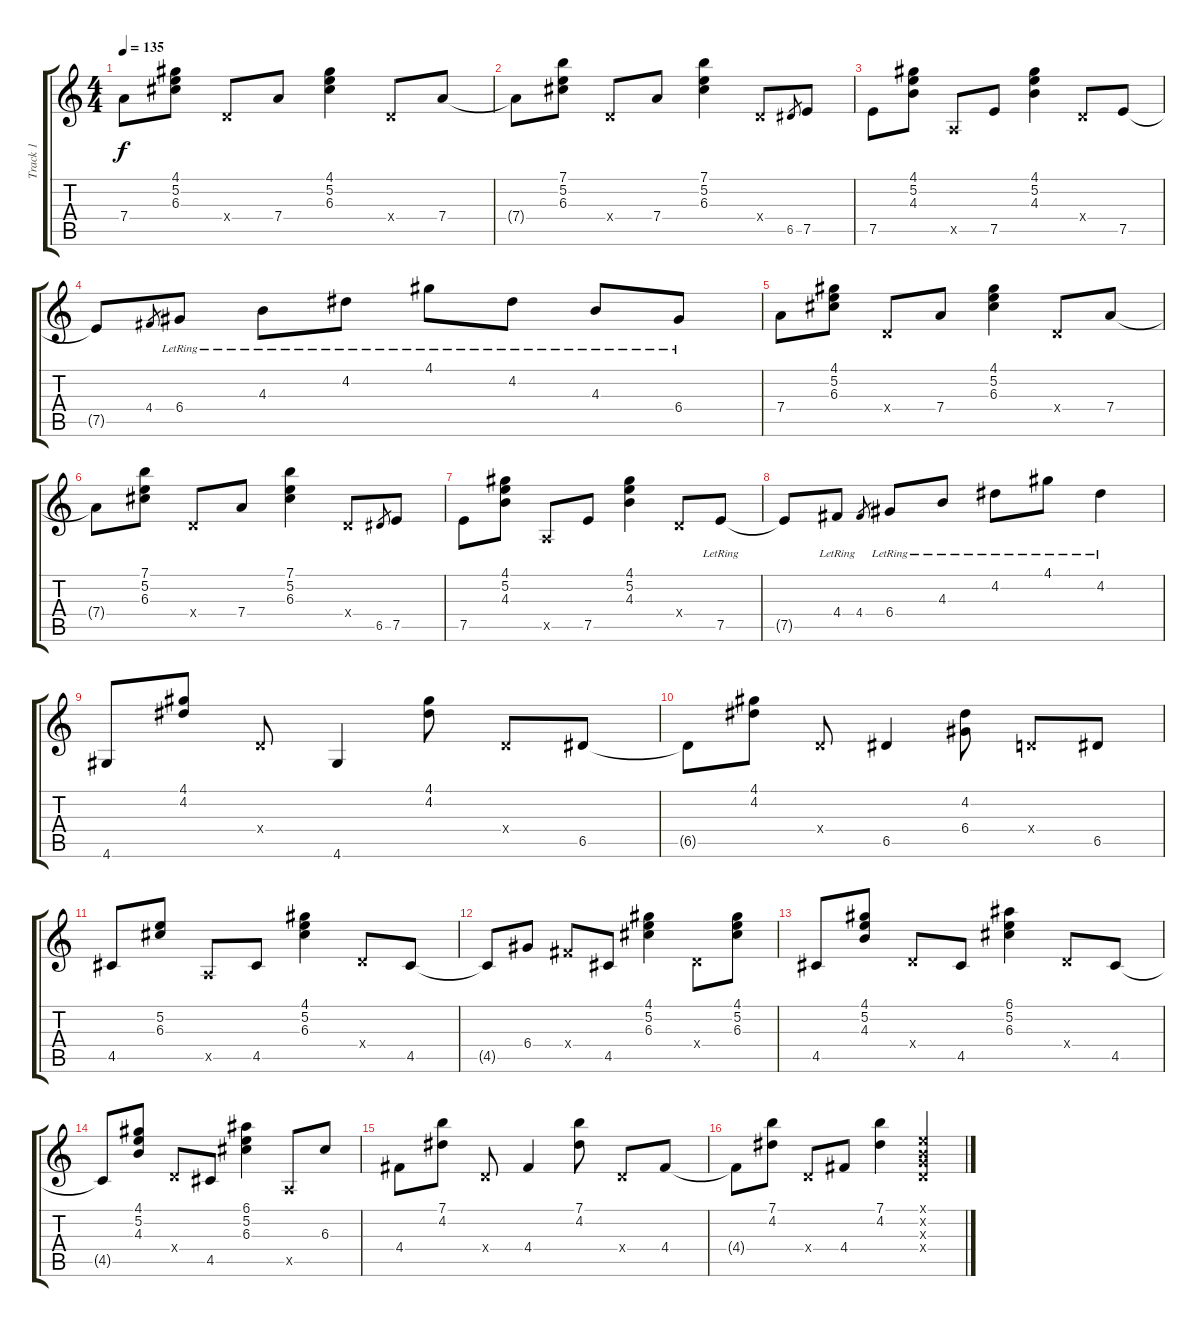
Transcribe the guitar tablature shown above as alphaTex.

\track ("Track 1" "Track 1") {instrument acousticguitarsteel}
\staff {score tabs}
\tuning (E4 B3 G3 D3 A2 E2) {hide}
\ts (4 4)
\tempo 135
\clef g2
\ks c
7.4.8{dy f} (4.1 5.2 6.3).8 0.4{x}.8 7.4.8 (4.1 5.2 6.3).4 0.4{x}.8 7.4.8 |
7.4{t}.8 (7.1 5.2 6.3).8 0.4{x}.8 7.4.8 (7.1 5.2 6.3).4 0.4{x}.8 6.5.8{gr} 7.5.8 |
7.5.8 (4.1 5.2 4.3).8 0.5{x}.8 7.5.8 (4.1 5.2 4.3).4 0.4{x}.8 7.5.8 |
7.5{t}.8 4.4.8{gr} 6.4{lr}.8 4.3{lr}.8 4.2{lr}.8 4.1{lr}.8 4.2{lr}.8 4.3{lr}.8 6.4{lr}.8 |
7.4.8 (4.1 5.2 6.3).8 0.4{x}.8 7.4.8 (4.1 5.2 6.3).4 0.4{x}.8 7.4.8 |
7.4{t}.8 (7.1 5.2 6.3).8 0.4{x}.8 7.4.8 (7.1 5.2 6.3).4 0.4{x}.8 6.5.8{gr} 7.5.8 |
7.5.8 (4.1 5.2 4.3).8 0.5{x}.8 7.5.8 (4.1 5.2 4.3).4 0.4{x}.8 7.5{lr}.8 |
7.5{t}.8 4.4{lr}.8 4.4.8{gr} 6.4{lr}.8 4.3{lr}.8 4.2{lr}.8 4.1{lr}.8 4.2{lr}.4 |
4.6.8 (4.1 4.2).8 0.4{x}.8 4.6.4 (4.1 4.2).8 0.4{x}.8 6.5.8 |
6.5{t}.8 (4.1 4.2).8 0.4{x}.8 6.5.4 (4.2 6.4).8 0.4{x}.8 6.5.8 |
4.5.8 (5.2 6.3).8 0.5{x}.8 4.5.8 (4.1 5.2 6.3).4 0.4{x}.8 4.5.8 |
4.5{t}.8 6.4.8 4.4{x}.8 4.5.8 (4.1 5.2 6.3).4 0.4{x}.8 (4.1 5.2 6.3).8 |
4.5.8 (4.1 5.2 4.3).8 0.4{x}.8 4.5.8 (6.1 5.2 6.3).4 0.4{x}.8 4.5.8 |
4.5{t}.8 (4.1 5.2 4.3).8 0.4{x}.8 4.5.8 (6.1 5.2 6.3).4 0.5{x}.8 6.3.8 |
4.4.8 (7.1 4.2).8 0.4{x}.8 4.4.4 (7.1 4.2).8 0.4{x}.8 4.4.8 |
4.4{t}.8 (7.1 4.2).8 0.4{x}.8 4.4.8 (7.1 4.2).4 (0.1{x} 0.2{x} 0.3{x} 0.4{x}).4
